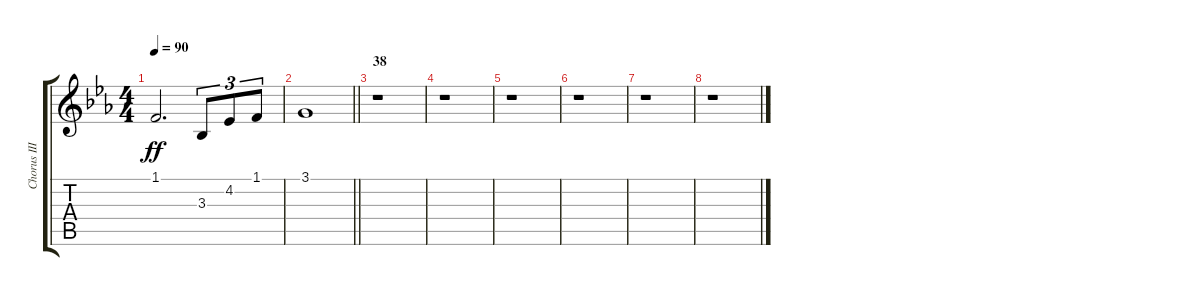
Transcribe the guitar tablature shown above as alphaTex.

\track ("Chorus III" "Chorus III") {instrument voiceoohs}
\staff {score tabs}
\tuning (E4 B3 G3 D3 A2 E2) {hide}
\ts (4 4)
\tempo 90
\clef g2
\ks eb
1.1.2{d dy ff} 3.3.8{tu (3 2)} 4.2.8{tu (3 2)} 1.1.8{tu (3 2)} |
\barLineRight lightlight
3.1.1 |
\section ("" "38")
r.1 |
r.1 |
r.1 |
r.1 |
r.1 |
r.1
